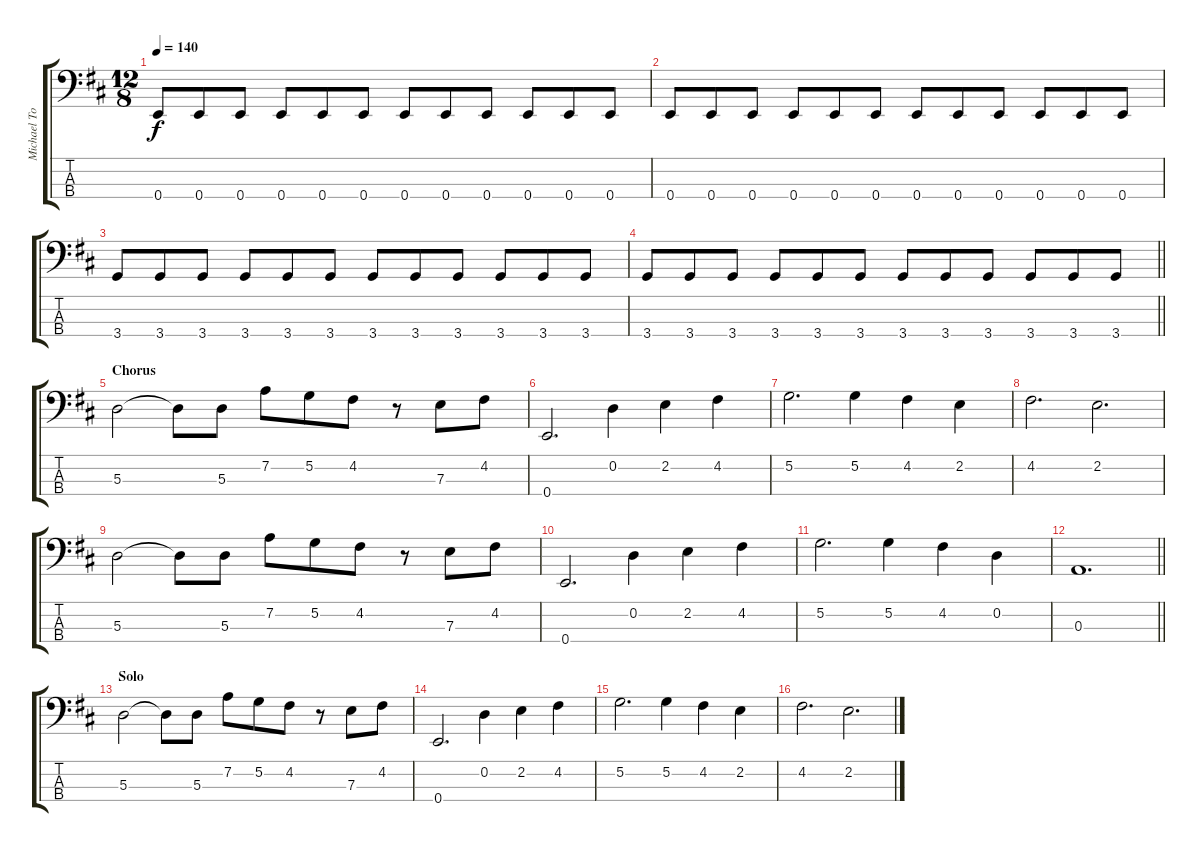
\track ("Michael Todd - Bass" "Michael To") {instrument electricbassfinger}
\staff {score tabs}
\tuning (G2 D2 A1 E1) {hide}
\ts (12 8)
\tempo 140
\clef f4
\ks bminor
0.4.8{dy f} 0.4.8 0.4.8 0.4.8 0.4.8 0.4.8 0.4.8 0.4.8 0.4.8 0.4.8 0.4.8 0.4.8 |
0.4.8 0.4.8 0.4.8 0.4.8 0.4.8 0.4.8 0.4.8 0.4.8 0.4.8 0.4.8 0.4.8 0.4.8 |
3.4.8 3.4.8 3.4.8 3.4.8 3.4.8 3.4.8 3.4.8 3.4.8 3.4.8 3.4.8 3.4.8 3.4.8 |
\barLineRight lightlight
3.4.8 3.4.8 3.4.8 3.4.8 3.4.8 3.4.8 3.4.8 3.4.8 3.4.8 3.4.8 3.4.8 3.4.8 |
\section ("" "Chorus")
5.3.2 5.3{t}.8 5.3.8 7.2.8 5.2.8 4.2.8 r.8 7.3.8 4.2.8 |
0.4.2{d} 0.2.4 2.2.4 4.2.4 |
5.2.2{d} 5.2.4 4.2.4 2.2.4 |
4.2.2{d} 2.2.2{d} |
5.3.2 5.3{t}.8 5.3.8 7.2.8 5.2.8 4.2.8 r.8 7.3.8 4.2.8 |
0.4.2{d} 0.2.4 2.2.4 4.2.4 |
5.2.2{d} 5.2.4 4.2.4 0.2.4 |
\barLineRight lightlight
0.3.1{d} |
\section ("" "Solo")
5.3.2 5.3{t}.8 5.3.8 7.2.8 5.2.8 4.2.8 r.8 7.3.8 4.2.8 |
0.4.2{d} 0.2.4 2.2.4 4.2.4 |
5.2.2{d} 5.2.4 4.2.4 2.2.4 |
4.2.2{d} 2.2.2{d}
